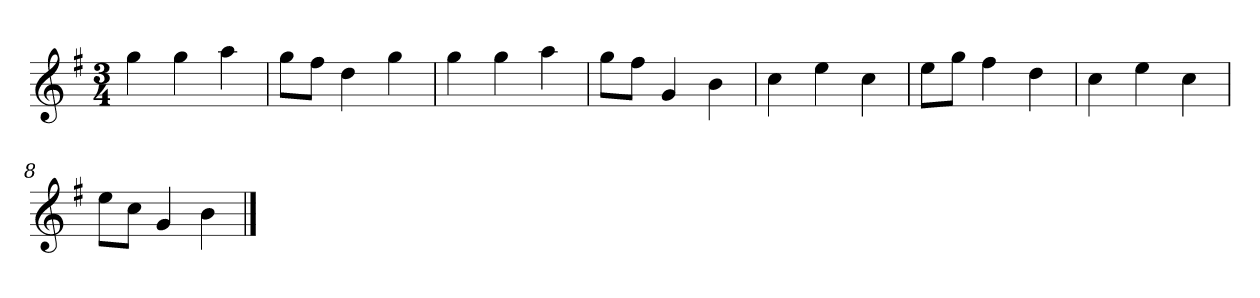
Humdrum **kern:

**kern
*part1
*staff1
*clefG2
*k[f#]
*G:
*M3/4
=
4gg
4gg
4aa
=2
8gg\L
8ff#\J
4dd
4gg
=3
4gg
4gg
4aa
=4
8gg\L
8ff#\J
4g
4b
=5y
4cc
4ee
4cc
=6
8ee\L
8gg\J
4ff#
4dd
=7
4cc
4ee
4cc
=8
8ee\L
8cc\J
4g
4b
==
*-
